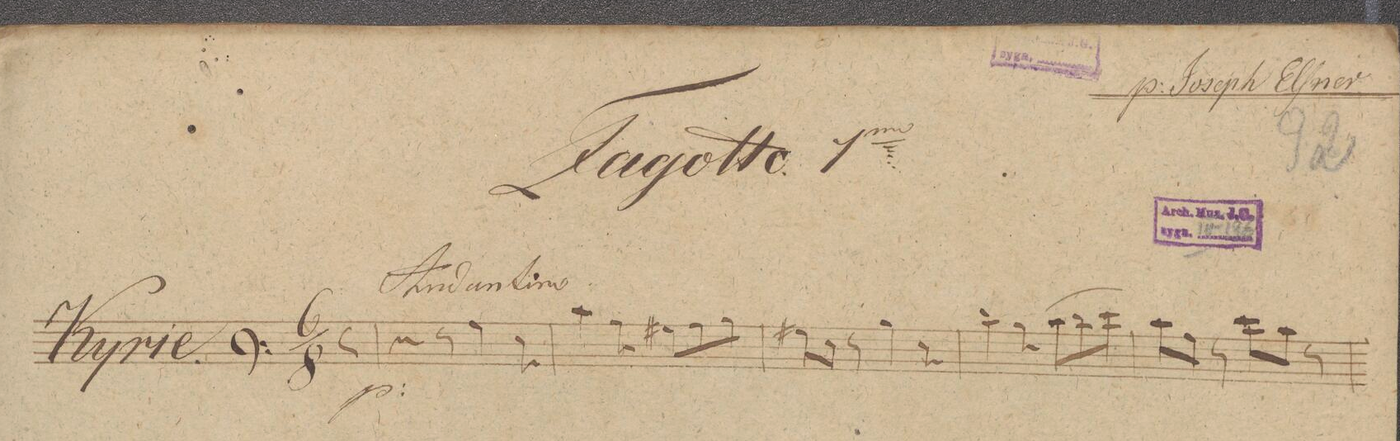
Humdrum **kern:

**kern	**dynam
*I"Fagotto 1mo	*
*clefF4	*
*k[]	*
*M6/8	*
8r	p
=1	=1
4r	.
8r	.
4A\	.
8E\	.
=2	=2
4c\	.
8A\	.
8G#X\L	.
8A\	.
8B\J	.
=3	=3
8G#X\L	.
8E\J	.
8r	.
4B\	.
8r	.
=4	=4
4d\	.
8B\	.
(8c#X\L	.
8d\	.
8e\J)	.
=5	=5
8c\L	.
8A\J	.
8r	.
8e\L	.
8c\J	.
8r	.
=6	=6
*-	*-
